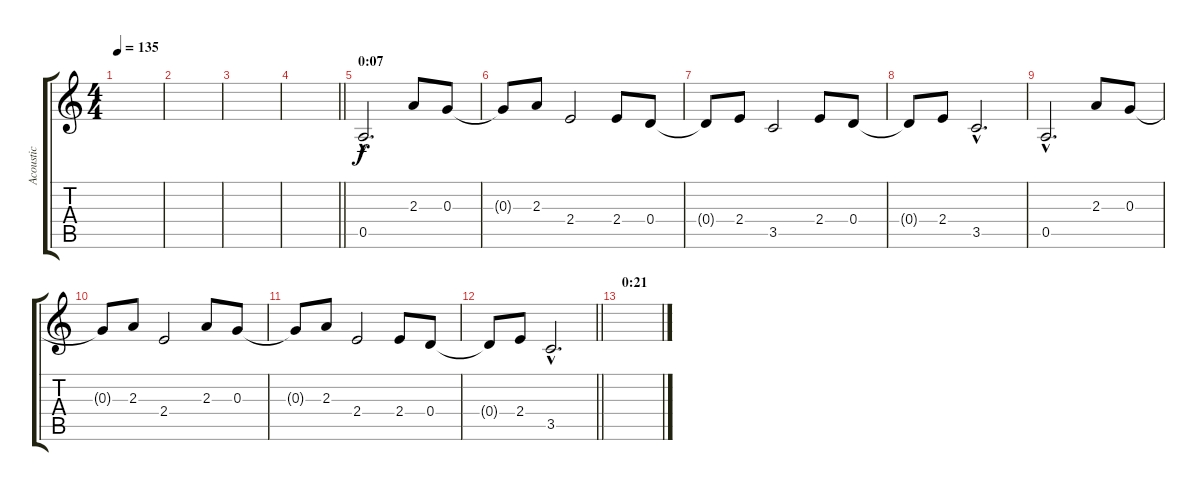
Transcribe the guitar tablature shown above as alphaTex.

\track ("Acoustic" "Acoustic") {instrument acousticguitarsteel}
\staff {score tabs}
\tuning (E4 B3 G3 D3 A2 E2) {hide}
\ts (4 4)
\tempo 135
\clef g2
\ks c
|
|
|
\barLineRight lightlight
|
\section ("" "0:07")
0.5{hac}.2{d} 2.3.8 0.3.8 |
0.3{t}.8 2.3.8 2.4.2 2.4.8 0.4.8 |
0.4{t}.8 2.4.8 3.5.2 2.4.8 0.4.8 |
0.4{t}.8 2.4.8 3.5{hac}.2{d} |
0.5{hac}.2{d} 2.3.8 0.3.8 |
0.3{t}.8 2.3.8 2.4.2 2.3.8 0.3.8 |
0.3{t}.8 2.3.8 2.4.2 2.4.8 0.4.8 |
\barLineRight lightlight
0.4{t}.8 2.4.8 3.5{hac}.2{d} |
\section ("" "0:21")
